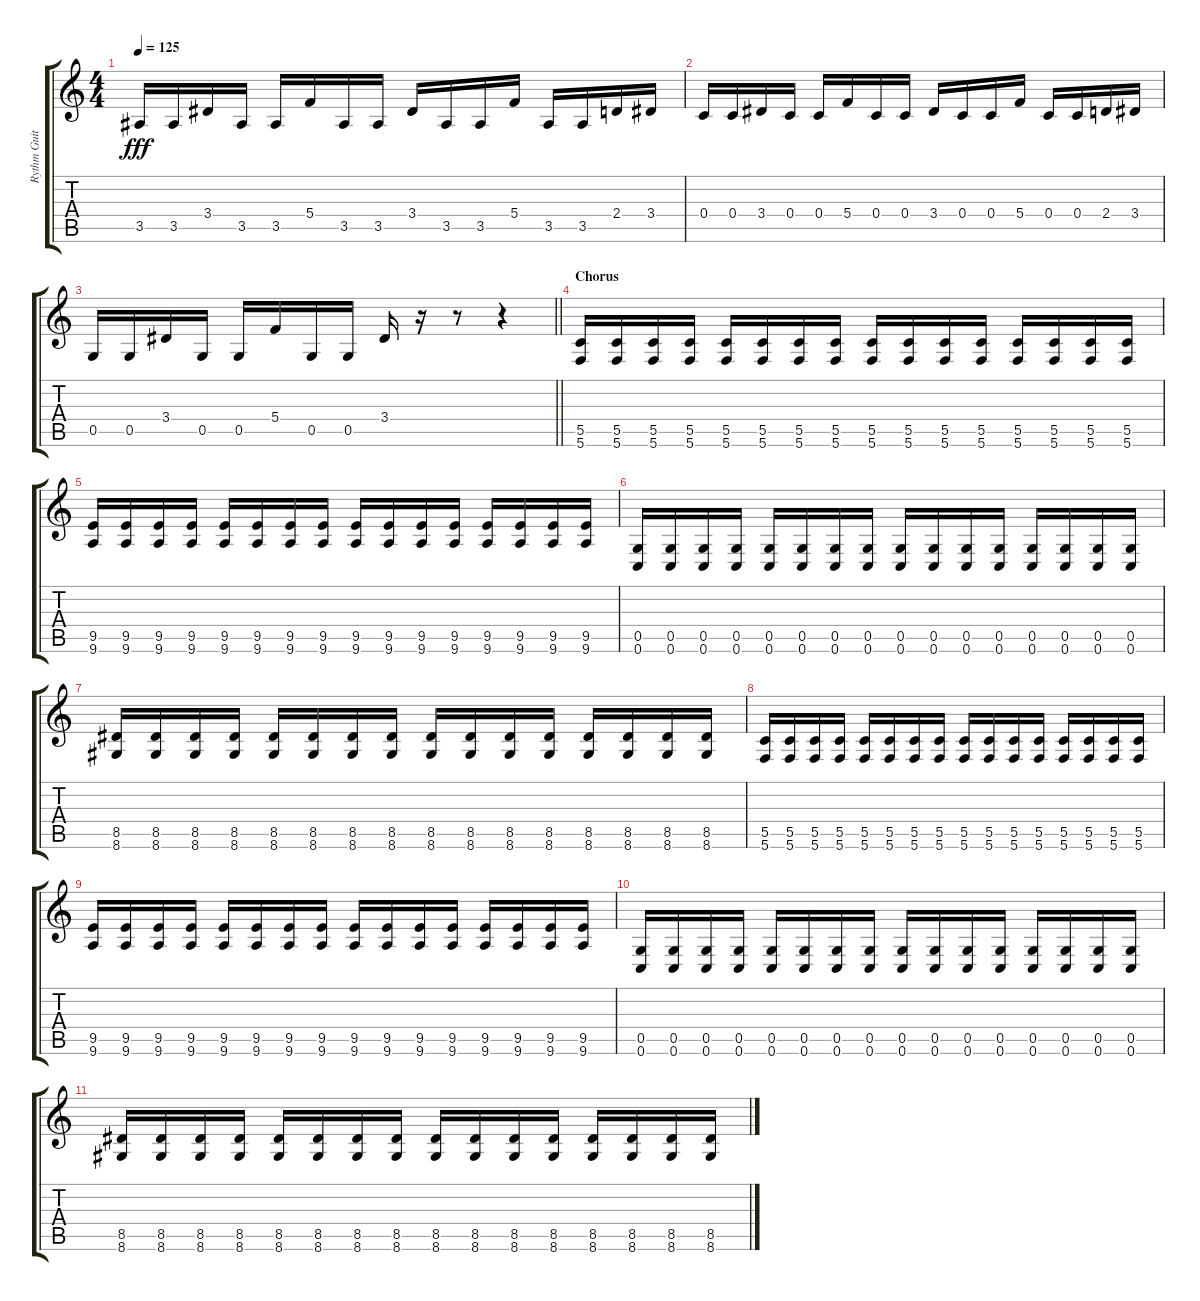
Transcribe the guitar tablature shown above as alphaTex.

\track ("Rythm Guitar" "Rythm Guit") {instrument overdrivenguitar}
\staff {score tabs}
\tuning (D4 A3 F3 C3 G2 C2) {hide}
\ts (4 4)
\tempo 125
\clef g2
\ks c
3.5.16{dy fff} 3.5.16 3.4.16 3.5.16 3.5.16 5.4.16 3.5.16 3.5.16 3.4.16 3.5.16 3.5.16 5.4.16 3.5.16 3.5.16 2.4.16 3.4.16 |
0.4.16 0.4.16 3.4.16 0.4.16 0.4.16 5.4.16 0.4.16 0.4.16 3.4.16 0.4.16 0.4.16 5.4.16 0.4.16 0.4.16 2.4.16 3.4.16 |
\barLineRight lightlight
0.5.16 0.5.16 3.4.16 0.5.16 0.5.16 5.4.16 0.5.16 0.5.16 3.4.16 r.16 r.8 r.4 |
\section ("" "Chorus")
(5.5 5.6).16 (5.5 5.6).16 (5.5 5.6).16 (5.5 5.6).16 (5.5 5.6).16 (5.5 5.6).16 (5.5 5.6).16 (5.5 5.6).16 (5.5 5.6).16 (5.5 5.6).16 (5.5 5.6).16 (5.5 5.6).16 (5.5 5.6).16 (5.5 5.6).16 (5.5 5.6).16 (5.5 5.6).16 |
(9.5 9.6).16 (9.5 9.6).16 (9.5 9.6).16 (9.5 9.6).16 (9.5 9.6).16 (9.5 9.6).16 (9.5 9.6).16 (9.5 9.6).16 (9.5 9.6).16 (9.5 9.6).16 (9.5 9.6).16 (9.5 9.6).16 (9.5 9.6).16 (9.5 9.6).16 (9.5 9.6).16 (9.5 9.6).16 |
(0.5 0.6).16 (0.5 0.6).16 (0.5 0.6).16 (0.5 0.6).16 (0.5 0.6).16 (0.5 0.6).16 (0.5 0.6).16 (0.5 0.6).16 (0.5 0.6).16 (0.5 0.6).16 (0.5 0.6).16 (0.5 0.6).16 (0.5 0.6).16 (0.5 0.6).16 (0.5 0.6).16 (0.5 0.6).16 |
(8.5 8.6).16 (8.5 8.6).16 (8.5 8.6).16 (8.5 8.6).16 (8.5 8.6).16 (8.5 8.6).16 (8.5 8.6).16 (8.5 8.6).16 (8.5 8.6).16 (8.5 8.6).16 (8.5 8.6).16 (8.5 8.6).16 (8.5 8.6).16 (8.5 8.6).16 (8.5 8.6).16 (8.5 8.6).16 |
(5.5 5.6).16 (5.5 5.6).16 (5.5 5.6).16 (5.5 5.6).16 (5.5 5.6).16 (5.5 5.6).16 (5.5 5.6).16 (5.5 5.6).16 (5.5 5.6).16 (5.5 5.6).16 (5.5 5.6).16 (5.5 5.6).16 (5.5 5.6).16 (5.5 5.6).16 (5.5 5.6).16 (5.5 5.6).16 |
(9.5 9.6).16 (9.5 9.6).16 (9.5 9.6).16 (9.5 9.6).16 (9.5 9.6).16 (9.5 9.6).16 (9.5 9.6).16 (9.5 9.6).16 (9.5 9.6).16 (9.5 9.6).16 (9.5 9.6).16 (9.5 9.6).16 (9.5 9.6).16 (9.5 9.6).16 (9.5 9.6).16 (9.5 9.6).16 |
(0.5 0.6).16 (0.5 0.6).16 (0.5 0.6).16 (0.5 0.6).16 (0.5 0.6).16 (0.5 0.6).16 (0.5 0.6).16 (0.5 0.6).16 (0.5 0.6).16 (0.5 0.6).16 (0.5 0.6).16 (0.5 0.6).16 (0.5 0.6).16 (0.5 0.6).16 (0.5 0.6).16 (0.5 0.6).16 |
(8.5 8.6).16 (8.5 8.6).16 (8.5 8.6).16 (8.5 8.6).16 (8.5 8.6).16 (8.5 8.6).16 (8.5 8.6).16 (8.5 8.6).16 (8.5 8.6).16 (8.5 8.6).16 (8.5 8.6).16 (8.5 8.6).16 (8.5 8.6).16 (8.5 8.6).16 (8.5 8.6).16 (8.5 8.6).16
